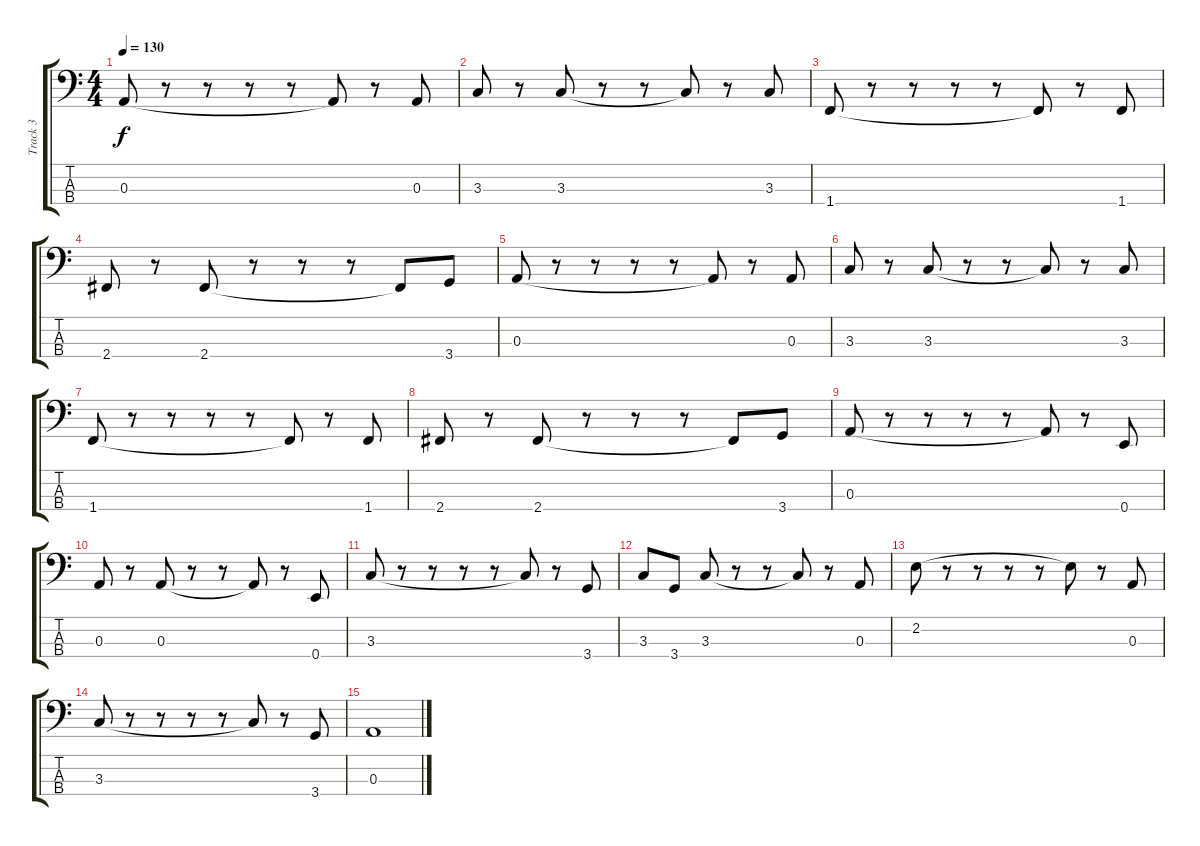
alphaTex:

\track ("Track 3" "Track 3") {instrument contrabass}
\staff {score tabs}
\tuning (G2 D2 A1 E1) {hide}
\ts (4 4)
\tempo 130
\clef f4
\ks c
0.3.8{dy f} r.8 r.8 r.8 r.8 0.3{t}.8 r.8 0.3.8 |
3.3.8 r.8 3.3.8 r.8 r.8 3.3{t}.8 r.8 3.3.8 |
1.4.8 r.8 r.8 r.8 r.8 1.4{t}.8 r.8 1.4.8 |
2.4.8 r.8 2.4.8 r.8 r.8 r.8 2.4{t}.8 3.4.8 |
0.3.8 r.8 r.8 r.8 r.8 0.3{t}.8 r.8 0.3.8 |
3.3.8 r.8 3.3.8 r.8 r.8 3.3{t}.8 r.8 3.3.8 |
1.4.8 r.8 r.8 r.8 r.8 1.4{t}.8 r.8 1.4.8 |
2.4.8 r.8 2.4.8 r.8 r.8 r.8 2.4{t}.8 3.4.8 |
0.3.8 r.8 r.8 r.8 r.8 0.3{t}.8 r.8 0.4.8 |
0.3.8 r.8 0.3.8 r.8 r.8 0.3{t}.8 r.8 0.4.8 |
3.3.8 r.8 r.8 r.8 r.8 3.3{t}.8 r.8 3.4.8 |
3.3.8 3.4.8 3.3.8 r.8 r.8 3.3{t}.8 r.8 0.3.8 |
2.2.8 r.8 r.8 r.8 r.8 2.2{t}.8 r.8 0.3.8 |
3.3.8 r.8 r.8 r.8 r.8 3.3{t}.8 r.8 3.4.8 |
0.3.1
